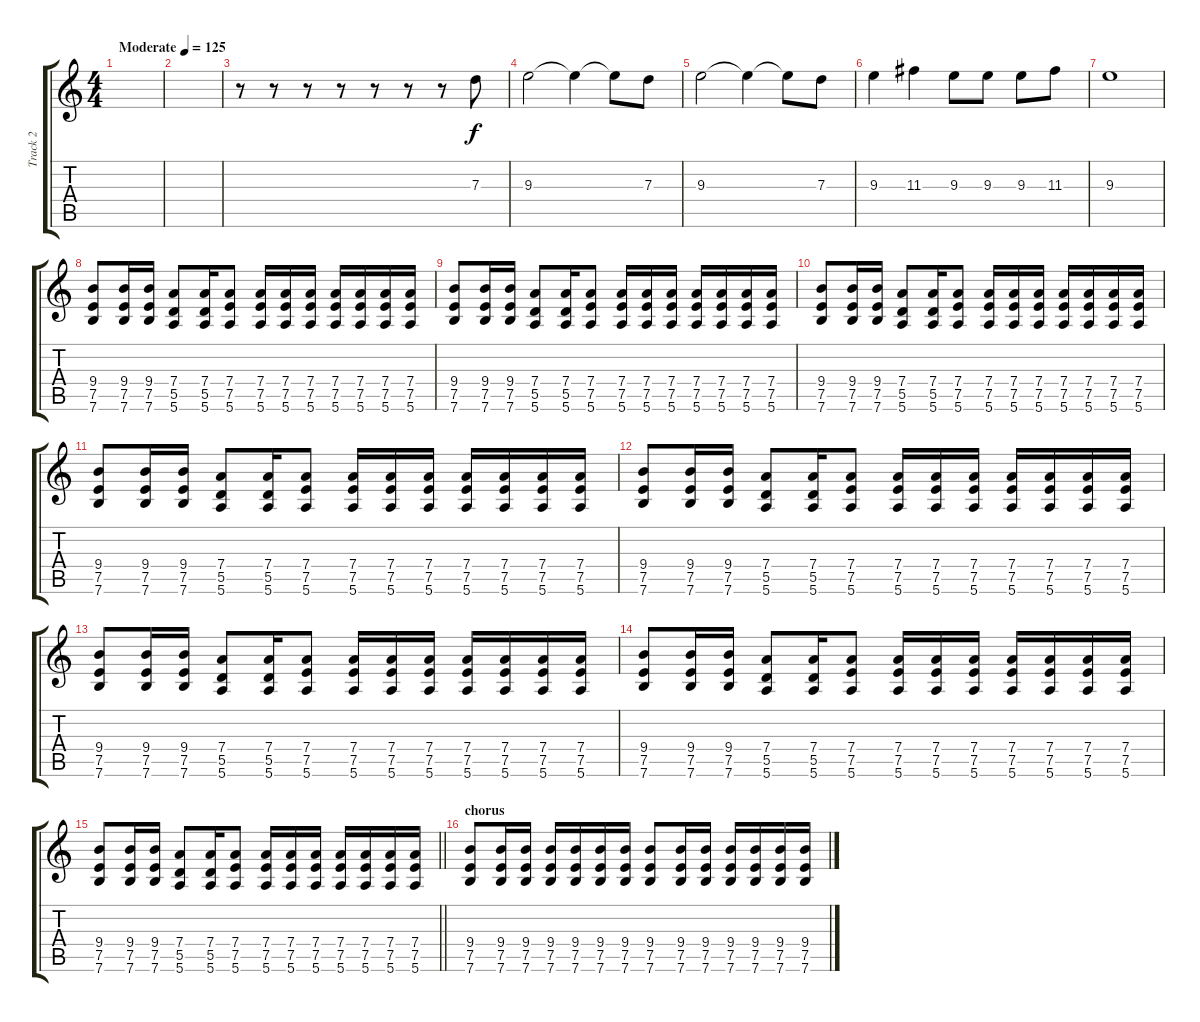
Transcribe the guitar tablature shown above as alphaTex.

\track ("Track 2" "Track 2") {instrument overdrivenguitar}
\staff {score tabs}
\tuning (E4 B3 G3 D3 A2 E2) {hide}
\ts (4 4)
\tempo (125 "Moderate")
\clef g2
\ks c
|
|
r.8 r.8 r.8 r.8 r.8 r.8 r.8 7.3.8 |
9.3.2 9.3{t}.4 9.3{t}.8 7.3.8 |
9.3.2 9.3{t}.4 9.3{t}.8 7.3.8 |
9.3.4 11.3.4 9.3.8 9.3.8 9.3.8 11.3.8 |
9.3.1 |
(9.4 7.5 7.6).8 (9.4 7.5 7.6).16 (9.4 7.5 7.6).16 (7.4 5.5 5.6).8 (7.4 5.5 5.6).16 (7.4 7.5 5.6).8 (7.4 7.5 5.6).16 (7.4 7.5 5.6).16 (7.4 7.5 5.6).16 (7.4 7.5 5.6).16 (7.4 7.5 5.6).16 (7.4 7.5 5.6).16 (7.4 7.5 5.6).16 |
(9.4 7.5 7.6).8 (9.4 7.5 7.6).16 (9.4 7.5 7.6).16 (7.4 5.5 5.6).8 (7.4 5.5 5.6).16 (7.4 7.5 5.6).8 (7.4 7.5 5.6).16 (7.4 7.5 5.6).16 (7.4 7.5 5.6).16 (7.4 7.5 5.6).16 (7.4 7.5 5.6).16 (7.4 7.5 5.6).16 (7.4 7.5 5.6).16 |
(9.4 7.5 7.6).8 (9.4 7.5 7.6).16 (9.4 7.5 7.6).16 (7.4 5.5 5.6).8 (7.4 5.5 5.6).16 (7.4 7.5 5.6).8 (7.4 7.5 5.6).16 (7.4 7.5 5.6).16 (7.4 7.5 5.6).16 (7.4 7.5 5.6).16 (7.4 7.5 5.6).16 (7.4 7.5 5.6).16 (7.4 7.5 5.6).16 |
(9.4 7.5 7.6).8 (9.4 7.5 7.6).16 (9.4 7.5 7.6).16 (7.4 5.5 5.6).8 (7.4 5.5 5.6).16 (7.4 7.5 5.6).8 (7.4 7.5 5.6).16 (7.4 7.5 5.6).16 (7.4 7.5 5.6).16 (7.4 7.5 5.6).16 (7.4 7.5 5.6).16 (7.4 7.5 5.6).16 (7.4 7.5 5.6).16 |
(9.4 7.5 7.6).8 (9.4 7.5 7.6).16 (9.4 7.5 7.6).16 (7.4 5.5 5.6).8 (7.4 5.5 5.6).16 (7.4 7.5 5.6).8 (7.4 7.5 5.6).16 (7.4 7.5 5.6).16 (7.4 7.5 5.6).16 (7.4 7.5 5.6).16 (7.4 7.5 5.6).16 (7.4 7.5 5.6).16 (7.4 7.5 5.6).16 |
(9.4 7.5 7.6).8 (9.4 7.5 7.6).16 (9.4 7.5 7.6).16 (7.4 5.5 5.6).8 (7.4 5.5 5.6).16 (7.4 7.5 5.6).8 (7.4 7.5 5.6).16 (7.4 7.5 5.6).16 (7.4 7.5 5.6).16 (7.4 7.5 5.6).16 (7.4 7.5 5.6).16 (7.4 7.5 5.6).16 (7.4 7.5 5.6).16 |
(9.4 7.5 7.6).8 (9.4 7.5 7.6).16 (9.4 7.5 7.6).16 (7.4 5.5 5.6).8 (7.4 5.5 5.6).16 (7.4 7.5 5.6).8 (7.4 7.5 5.6).16 (7.4 7.5 5.6).16 (7.4 7.5 5.6).16 (7.4 7.5 5.6).16 (7.4 7.5 5.6).16 (7.4 7.5 5.6).16 (7.4 7.5 5.6).16 |
\barLineRight lightlight
(9.4 7.5 7.6).8 (9.4 7.5 7.6).16 (9.4 7.5 7.6).16 (7.4 5.5 5.6).8 (7.4 5.5 5.6).16 (7.4 7.5 5.6).8 (7.4 7.5 5.6).16 (7.4 7.5 5.6).16 (7.4 7.5 5.6).16 (7.4 7.5 5.6).16 (7.4 7.5 5.6).16 (7.4 7.5 5.6).16 (7.4 7.5 5.6).16 |
\section ("" "chorus")
(9.4 7.5 7.6).8 (9.4 7.5 7.6).16 (9.4 7.5 7.6).16 (9.4 7.5 7.6).16 (9.4 7.5 7.6).16 (9.4 7.5 7.6).16 (9.4 7.5 7.6).16 (9.4 7.5 7.6).8 (9.4 7.5 7.6).16 (9.4 7.5 7.6).16 (9.4 7.5 7.6).16 (9.4 7.5 7.6).16 (9.4 7.5 7.6).16 (9.4 7.5 7.6).16
